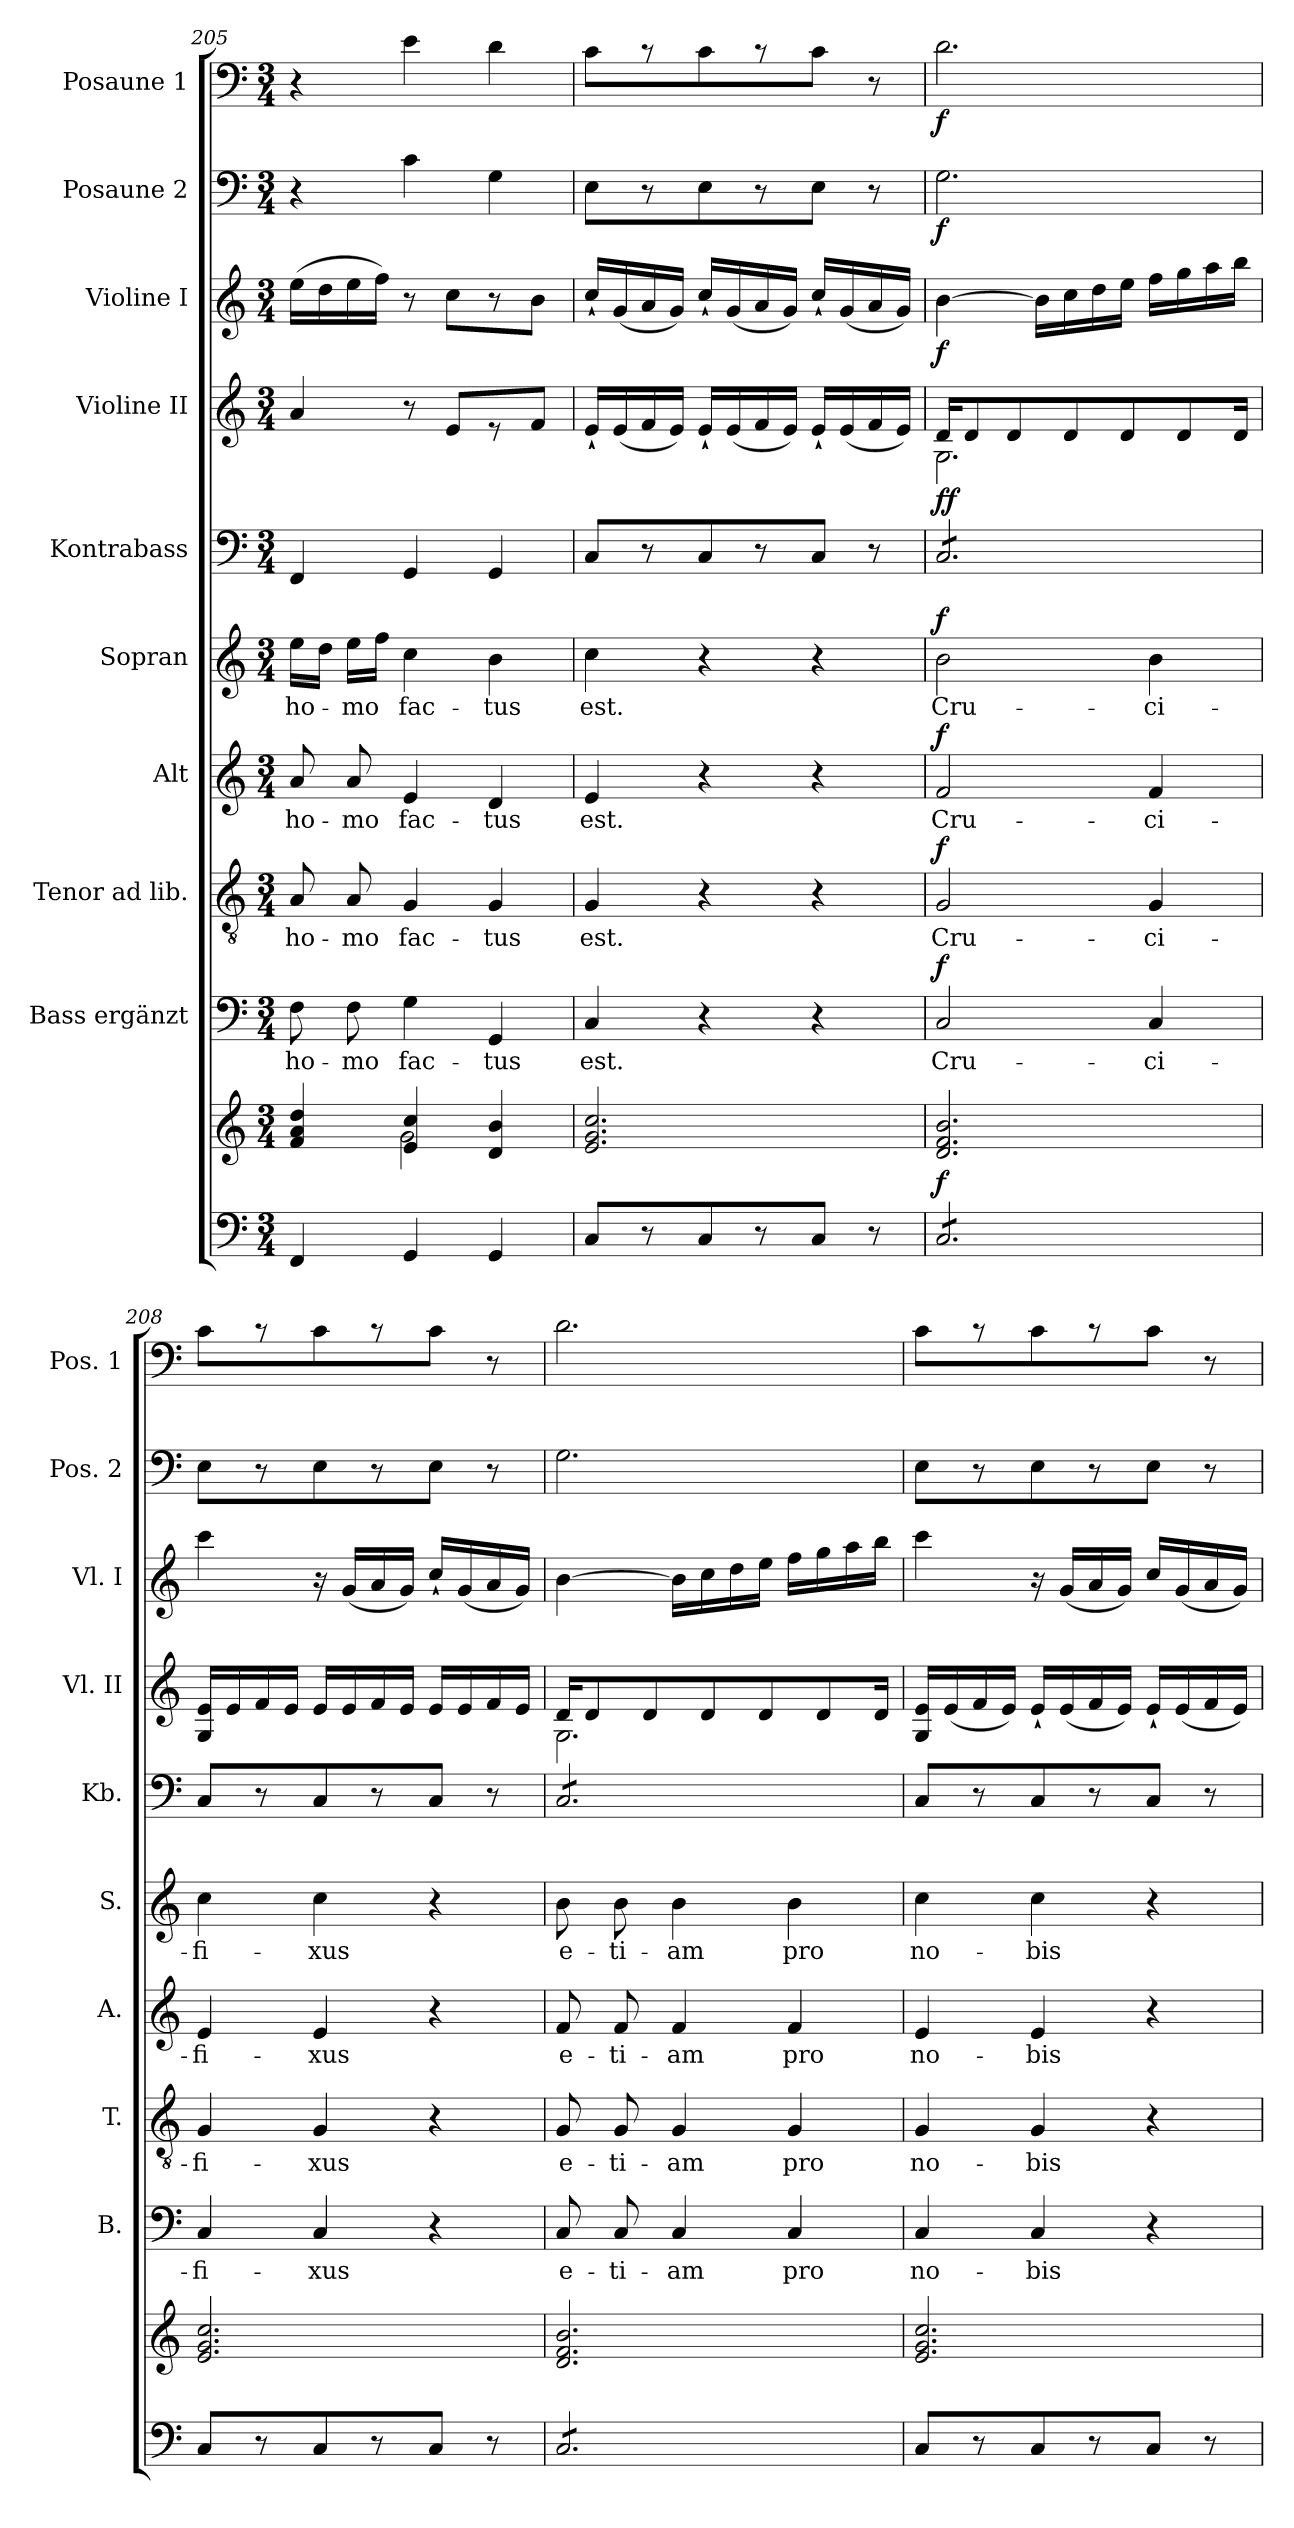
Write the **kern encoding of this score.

**kern	**kern	**dynam	**kern	**text	**dynam	**kern	**text	**dynam	**kern	**text	**dynam	**kern	**text	**dynam	**kern	**dynam	**kern	**kern	**dynam	**kern	**dynam	**kern	**dynam
*part10	*part10	*part10	*part9	*part9	*part9	*part8	*part8	*part8	*part7	*part7	*part7	*part6	*part6	*part6	*part5	*part5	*part4	*part3	*part3	*part2	*part2	*part1	*part1
*staff11	*staff10	*staff10/11	*staff9	*staff9	*staff9	*staff8	*staff8	*staff8	*staff7	*staff7	*staff7	*staff6	*staff6	*staff6	*staff5	*staff5	*staff4	*staff3	*staff3	*staff2	*staff2	*staff1	*staff1
*	*	*	*I"Bass ergänzt	*	*	*I"Tenor ad lib.	*	*	*I"Alt	*	*	*I"Sopran	*	*	*I"Kontrabass	*	*I"Violine II	*I"Violine I	*	*I"Posaune 2	*	*I"Posaune 1	*
*	*	*	*I'B.	*	*	*I'T.	*	*	*I'A.	*	*	*I'S.	*	*	*I'Kb.	*	*I'Vl. II	*I'Vl. I	*	*I'Pos. 2	*	*I'Pos. 1	*
*clefF4	*clefG2	*	*clefF4	*	*	*clefGv2	*	*	*clefG2	*	*	*clefG2	*	*	*clefF4	*	*clefG2	*clefG2	*	*clefF4	*	*clefF4	*
*	*	*	*	*	*	*	*	*	*	*	*	*	*	*	*ITrd7c12	*	*	*	*	*	*	*	*
*k[]	*k[]	*	*k[]	*	*	*k[]	*	*	*k[]	*	*	*k[]	*	*	*k[]	*	*k[]	*k[]	*	*k[]	*	*k[]	*
*C:	*C:	*	*C:	*	*	*C:	*	*	*C:	*	*	*C:	*	*	*C:	*	*C:	*C:	*	*C:	*	*C:	*
*M3/4	*M3/4	*	*M3/4	*	*	*M3/4	*	*	*M3/4	*	*	*M3/4	*	*	*M3/4	*	*M3/4	*M3/4	*	*M3/4	*	*M3/4	*
=205	=205	=205	=205	=205	=205	=205	=205	=205	=205	=205	=205	=205	=205	=205	=205	=205	=205	=205	=205	=205	=205	=205	=205
*	*^	*	*	*	*	*	*	*	*	*	*	*	*	*	*	*	*	*	*	*	*	*	*
!	!	!	!	!	!LO:LY:b	!	!	!LO:LY:b	!	!	!LO:LY:b	!	!	!LO:LY:b	!	!	!	!	!	!	!	!	!	!
4FF/	4f/ 4a/ 4dd/	4ryy	.	8F\	ho-	.	8A/	ho-	.	8a/	ho-	.	16ee\LL	ho-	.	4FFF/	.	4a/	(>16ee\LL	.	4r	.	4r	.
.	.	.	.	.	.	.	.	.	.	.	.	.	16dd\JJ	.	.	.	.	.	16dd\	.	.	.	.	.
!	!	!	!	!	!LO:LY:b	!	!	!LO:LY:b	!	!	!LO:LY:b	!	!	!LO:LY:b	!	!	!	!	!	!	!	!	!	!
.	.	.	.	8F\	-mo	.	8A/	-mo	.	8a/	-mo	.	16ee\LL	-mo	.	.	.	.	16ee\	.	.	.	.	.
.	.	.	.	.	.	.	.	.	.	.	.	.	16ff\JJ	.	.	.	.	.	16ff\JJ)	.	.	.	.	.
!	!	!	!	!	!LO:LY:b	!	!	!LO:LY:b	!	!	!LO:LY:b	!	!	!LO:LY:b	!	!	!	!	!	!	!	!	!	!
4GG/	4e/ 4cc/	2g\	.	4G\	fac-	.	4G/	fac-	.	4e/	fac-	.	4cc\	fac-	.	4GGG/	.	8r	8r	.	4c\	.	4e\	.
.	.	.	.	.	.	.	.	.	.	.	.	.	.	.	.	.	.	8e/L	8cc\L	.	.	.	.	.
!	!	!	!	!	!LO:LY:b	!	!	!LO:LY:b	!	!	!LO:LY:b	!	!	!LO:LY:b	!	!	!	!	!	!	!	!	!	!
4GG/	4d/ 4b/	.	.	4GG/	-tus	.	4G/	-tus	.	4d/	-tus	.	4b\	-tus	.	4GGG/	.	8r	8r	.	4G\	.	4d\	.
.	.	.	.	.	.	.	.	.	.	.	.	.	.	.	.	.	.	8f/J	8b\J	.	.	.	.	.
*	*v	*v	*	*	*	*	*	*	*	*	*	*	*	*	*	*	*	*	*	*	*	*	*	*
!!LO:PB:g=z
=206	=206	=206	=206	=206	=206	=206	=206	=206	=206	=206	=206	=206	=206	=206	=206	=206	=206	=206	=206	=206	=206	=206	=206
!	!	!	!	!LO:LY:b	!	!	!LO:LY:b	!	!	!LO:LY:b	!	!	!LO:LY:b	!	!	!	!	!	!	!	!	!	!
8C/L	2.e/ 2.g/ 2.cc/	.	4C/	est.	.	4G/	est.	.	4e/	est.	.	4cc\	est.	.	8CC/L	.	16e`</LL	16cc`</LL	.	8E\L	.	8c\L	.
.	.	.	.	.	.	.	.	.	.	.	.	.	.	.	.	.	(<16e/	(<16g/	.	.	.	.	.
8r	.	.	.	.	.	.	.	.	.	.	.	.	.	.	8r	.	16f/	16a/	.	8r	.	8r	.
.	.	.	.	.	.	.	.	.	.	.	.	.	.	.	.	.	16e/JJ)	16g/JJ)	.	.	.	.	.
8C/	.	.	4r	.	.	4r	.	.	4r	.	.	4r	.	.	8CC/	.	16e`</LL	16cc`</LL	.	8E\	.	8c\	.
.	.	.	.	.	.	.	.	.	.	.	.	.	.	.	.	.	(<16e/	(<16g/	.	.	.	.	.
8r	.	.	.	.	.	.	.	.	.	.	.	.	.	.	8r	.	16f/	16a/	.	8r	.	8r	.
.	.	.	.	.	.	.	.	.	.	.	.	.	.	.	.	.	16e/JJ)	16g/JJ)	.	.	.	.	.
8C/J	.	.	4r	.	.	4r	.	.	4r	.	.	4r	.	.	8CC/J	.	16e`</LL	16cc`</LL	.	8E\J	.	8c\J	.
.	.	.	.	.	.	.	.	.	.	.	.	.	.	.	.	.	(<16e/	(<16g/	.	.	.	.	.
8r	.	.	.	.	.	.	.	.	.	.	.	.	.	.	8r	.	16f/	16a/	.	8r	.	8r	.
.	.	.	.	.	.	.	.	.	.	.	.	.	.	.	.	.	16e/JJ)	16g/JJ)	.	.	.	.	.
=207	=207	=207	=207	=207	=207	=207	=207	=207	=207	=207	=207	=207	=207	=207	=207	=207	=207	=207	=207	=207	=207	=207	=207
!	!	!LO:DY:a=2	!	!LO:LY:b	!LO:DY:a	!	!LO:LY:b	!LO:DY:a	!	!LO:LY:b	!LO:DY:a	!	!LO:LY:b	!LO:DY:a	!	!LO:DY:a	!	!	!	!	!	!	!
*	*	*	*	*	*	*	*	*	*	*	*	*	*	*	*	*	*^	*	*	*	*	*	*
!	!	!	!	!	!	!	!	!	!	!	!	!	!	!	!	!LO:DY:n=1:b	!	!	!	!LO:DY:b	!	!LO:DY:b	!	!LO:DY:b
*tremolo	*	*	*	*	*	*	*	*	*	*	*	*	*	*	*	*	*	*	*	*	*	*	*	*
*	*	*	*	*	*	*	*	*	*	*	*	*	*	*	*tremolo	*	*	*	*	*	*	*	*	*
8C/L	2.d/ 2.f/ 2.b/	f	2C/	Cru-	f	2G/	Cru-	f	2f/	Cru-	f	2b\	Cru-	f	8CC/L	f f	16d/KL	2.G\	[4b\	f	2.G\	f	2.d\	f
.	.	.	.	.	.	.	.	.	.	.	.	.	.	.	.	.	8d/	.	.	.	.	.	.	.
8C/	.	.	.	.	.	.	.	.	.	.	.	.	.	.	8CC/	.	.	.	.	.	.	.	.	.
.	.	.	.	.	.	.	.	.	.	.	.	.	.	.	.	.	8d/	.	.	.	.	.	.	.
8C/	.	.	.	.	.	.	.	.	.	.	.	.	.	.	8CC/	.	.	.	16b\LL]	.	.	.	.	.
.	.	.	.	.	.	.	.	.	.	.	.	.	.	.	.	.	8d/	.	16cc\	.	.	.	.	.
8C/	.	.	.	.	.	.	.	.	.	.	.	.	.	.	8CC/	.	.	.	16dd\	.	.	.	.	.
.	.	.	.	.	.	.	.	.	.	.	.	.	.	.	.	.	8d/	.	16ee\JJ	.	.	.	.	.
!	!	!	!	!LO:LY:b	!	!	!LO:LY:b	!	!	!LO:LY:b	!	!	!LO:LY:b	!	!	!	!	!	!	!	!	!	!	!
8C/	.	.	4C/	-ci-	.	4G/	-ci-	.	4f/	-ci-	.	4b\	-ci-	.	8CC/	.	.	.	16ff\LL	.	.	.	.	.
.	.	.	.	.	.	.	.	.	.	.	.	.	.	.	.	.	8d/	.	16gg\	.	.	.	.	.
8C/J	.	.	.	.	.	.	.	.	.	.	.	.	.	.	8CC/J	.	.	.	16aa\	.	.	.	.	.
*	*	*	*	*	*	*	*	*	*	*	*	*	*	*	*Xtremolo	*	*	*	*	*	*	*	*	*
*Xtremolo	*	*	*	*	*	*	*	*	*	*	*	*	*	*	*	*	*	*	*	*	*	*	*	*
.	.	.	.	.	.	.	.	.	.	.	.	.	.	.	.	.	16d/Jk	.	16bb\JJ	.	.	.	.	.
*	*	*	*	*	*	*	*	*	*	*	*	*	*	*	*	*	*v	*v	*	*	*	*	*	*
=208	=208	=208	=208	=208	=208	=208	=208	=208	=208	=208	=208	=208	=208	=208	=208	=208	=208	=208	=208	=208	=208	=208	=208
!	!	!	!	!LO:LY:b	!	!	!LO:LY:b	!	!	!LO:LY:b	!	!	!LO:LY:b	!	!	!	!	!	!	!	!	!	!
8C/L	2.e/ 2.g/ 2.cc/	.	4C/	-fi-	.	4G/	-fi-	.	4e/	-fi-	.	4cc\	-fi-	.	8CC/L	.	16G/ 16e/LL	4ccc\	.	8E\L	.	8c\L	.
.	.	.	.	.	.	.	.	.	.	.	.	.	.	.	.	.	16e/	.	.	.	.	.	.
8r	.	.	.	.	.	.	.	.	.	.	.	.	.	.	8r	.	16f/	.	.	8r	.	8r	.
.	.	.	.	.	.	.	.	.	.	.	.	.	.	.	.	.	16e/JJ	.	.	.	.	.	.
!	!	!	!	!LO:LY:b	!	!	!LO:LY:b	!	!	!LO:LY:b	!	!	!LO:LY:b	!	!	!	!	!	!	!	!	!	!
8C/	.	.	4C/	-xus	.	4G/	-xus	.	4e/	-xus	.	4cc\	-xus	.	8CC/	.	16e/LL	16r	.	8E\	.	8c\	.
.	.	.	.	.	.	.	.	.	.	.	.	.	.	.	.	.	16e/	(<16g/LL	.	.	.	.	.
8r	.	.	.	.	.	.	.	.	.	.	.	.	.	.	8r	.	16f/	16a/	.	8r	.	8r	.
.	.	.	.	.	.	.	.	.	.	.	.	.	.	.	.	.	16e/JJ	16g/JJ)	.	.	.	.	.
8C/J	.	.	4r	.	.	4r	.	.	4r	.	.	4r	.	.	8CC/J	.	16e/LL	16cc`</LL	.	8E\J	.	8c\J	.
.	.	.	.	.	.	.	.	.	.	.	.	.	.	.	.	.	16e/	(<16g/	.	.	.	.	.
8r	.	.	.	.	.	.	.	.	.	.	.	.	.	.	8r	.	16f/	16a/	.	8r	.	8r	.
.	.	.	.	.	.	.	.	.	.	.	.	.	.	.	.	.	16e/JJ	16g/JJ)	.	.	.	.	.
=209	=209	=209	=209	=209	=209	=209	=209	=209	=209	=209	=209	=209	=209	=209	=209	=209	=209	=209	=209	=209	=209	=209	=209
!	!	!	!	!LO:LY:b	!	!	!LO:LY:b	!	!	!LO:LY:b	!	!	!LO:LY:b	!	!	!	!	!	!	!	!	!	!
*	*	*	*	*	*	*	*	*	*	*	*	*	*	*	*	*	*^	*	*	*	*	*	*
*tremolo	*	*	*	*	*	*	*	*	*	*	*	*	*	*	*	*	*	*	*	*	*	*	*	*
*	*	*	*	*	*	*	*	*	*	*	*	*	*	*	*tremolo	*	*	*	*	*	*	*	*	*
8C/L	2.d/ 2.f/ 2.b/	.	8C/	e-	.	8G/	e-	.	8f/	e-	.	8b\	e-	.	8CC/L	.	16d/KL	2.G\	[4b\	.	2.G\	.	2.d\	.
.	.	.	.	.	.	.	.	.	.	.	.	.	.	.	.	.	8d/	.	.	.	.	.	.	.
!	!	!	!	!LO:LY:b	!	!	!LO:LY:b	!	!	!LO:LY:b	!	!	!LO:LY:b	!	!	!	!	!	!	!	!	!	!	!
8C/	.	.	8C/	-ti-	.	8G/	-ti-	.	8f/	-ti-	.	8b\	-ti-	.	8CC/	.	.	.	.	.	.	.	.	.
.	.	.	.	.	.	.	.	.	.	.	.	.	.	.	.	.	8d/	.	.	.	.	.	.	.
!	!	!	!	!LO:LY:b	!	!	!LO:LY:b	!	!	!LO:LY:b	!	!	!LO:LY:b	!	!	!	!	!	!	!	!	!	!	!
8C/	.	.	4C/	-am	.	4G/	-am	.	4f/	-am	.	4b\	-am	.	8CC/	.	.	.	16b\LL]	.	.	.	.	.
.	.	.	.	.	.	.	.	.	.	.	.	.	.	.	.	.	8d/	.	16cc\	.	.	.	.	.
8C/	.	.	.	.	.	.	.	.	.	.	.	.	.	.	8CC/	.	.	.	16dd\	.	.	.	.	.
.	.	.	.	.	.	.	.	.	.	.	.	.	.	.	.	.	8d/	.	16ee\JJ	.	.	.	.	.
!	!	!	!	!LO:LY:b	!	!	!LO:LY:b	!	!	!LO:LY:b	!	!	!LO:LY:b	!	!	!	!	!	!	!	!	!	!	!
8C/	.	.	4C/	pro	.	4G/	pro	.	4f/	pro	.	4b\	pro	.	8CC/	.	.	.	16ff\LL	.	.	.	.	.
.	.	.	.	.	.	.	.	.	.	.	.	.	.	.	.	.	8d/	.	16gg\	.	.	.	.	.
8C/J	.	.	.	.	.	.	.	.	.	.	.	.	.	.	8CC/J	.	.	.	16aa\	.	.	.	.	.
*	*	*	*	*	*	*	*	*	*	*	*	*	*	*	*Xtremolo	*	*	*	*	*	*	*	*	*
*Xtremolo	*	*	*	*	*	*	*	*	*	*	*	*	*	*	*	*	*	*	*	*	*	*	*	*
.	.	.	.	.	.	.	.	.	.	.	.	.	.	.	.	.	16d/Jk	.	16bb\JJ	.	.	.	.	.
*	*	*	*	*	*	*	*	*	*	*	*	*	*	*	*	*	*v	*v	*	*	*	*	*	*
!!LO:PB:g=z
=210	=210	=210	=210	=210	=210	=210	=210	=210	=210	=210	=210	=210	=210	=210	=210	=210	=210	=210	=210	=210	=210	=210	=210
!	!	!	!	!LO:LY:b	!	!	!LO:LY:b	!	!	!LO:LY:b	!	!	!LO:LY:b	!	!	!	!	!	!	!	!	!	!
8C/L	2.e/ 2.g/ 2.cc/	.	4C/	no-	.	4G/	no-	.	4e/	no-	.	4cc\	no-	.	8CC/L	.	16G/ 16e/LL	4ccc\	.	8E\L	.	8c\L	.
.	.	.	.	.	.	.	.	.	.	.	.	.	.	.	.	.	(<16e/	.	.	.	.	.	.
8r	.	.	.	.	.	.	.	.	.	.	.	.	.	.	8r	.	16f/	.	.	8r	.	8r	.
.	.	.	.	.	.	.	.	.	.	.	.	.	.	.	.	.	16e/JJ)	.	.	.	.	.	.
!	!	!	!	!LO:LY:b	!	!	!LO:LY:b	!	!	!LO:LY:b	!	!	!LO:LY:b	!	!	!	!	!	!	!	!	!	!
8C/	.	.	4C/	-bis	.	4G/	-bis	.	4e/	-bis	.	4cc\	-bis	.	8CC/	.	16e`</LL	16r	.	8E\	.	8c\	.
.	.	.	.	.	.	.	.	.	.	.	.	.	.	.	.	.	(<16e/	(<16g/LL	.	.	.	.	.
8r	.	.	.	.	.	.	.	.	.	.	.	.	.	.	8r	.	16f/	16a/	.	8r	.	8r	.
.	.	.	.	.	.	.	.	.	.	.	.	.	.	.	.	.	16e/JJ)	16g/JJ)	.	.	.	.	.
8C/J	.	.	4r	.	.	4r	.	.	4r	.	.	4r	.	.	8CC/J	.	16e`</LL	16cc/LL	.	8E\J	.	8c\J	.
.	.	.	.	.	.	.	.	.	.	.	.	.	.	.	.	.	(<16e/	(<16g/	.	.	.	.	.
8r	.	.	.	.	.	.	.	.	.	.	.	.	.	.	8r	.	16f/	16a/	.	8r	.	8r	.
.	.	.	.	.	.	.	.	.	.	.	.	.	.	.	.	.	16e/JJ)	16g/JJ)	.	.	.	.	.
=	=	=	=	=	=	=	=	=	=	=	=	=	=	=	=	=	=	=	=	=	=	=	=
*-	*-	*-	*-	*-	*-	*-	*-	*-	*-	*-	*-	*-	*-	*-	*-	*-	*-	*-	*-	*-	*-	*-	*-
